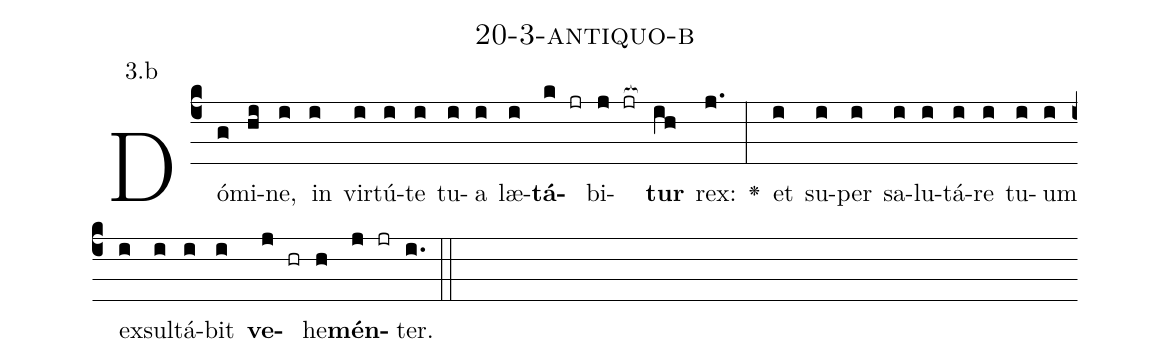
name: 20-3-antiquo-b;
annotation: 3.b;
%%
(c4)Dó(g)mi(hi)ne,(i) in(i) vir(i)tú(i)te(i) tu(i)a(i) læ(i)<b>tá</b>(k jr)bi(j jr[ocb:1{])<b>tur</b>(ih[ocb:0}]) rex:(j.) <v>\greheightstar</v>(:) et(i) su(i)per(i) sa(i)lu(i)tá(i)re(i) tu(i)um(i) ex(i)sul(i)tá(i)bit(i) <b>ve</b>(j hr)he(h)<b>mén</b>(j jr)ter.(i.) (::)


%E(i) u(i) o(j) u(h) a(j) e.(i.) (::)
